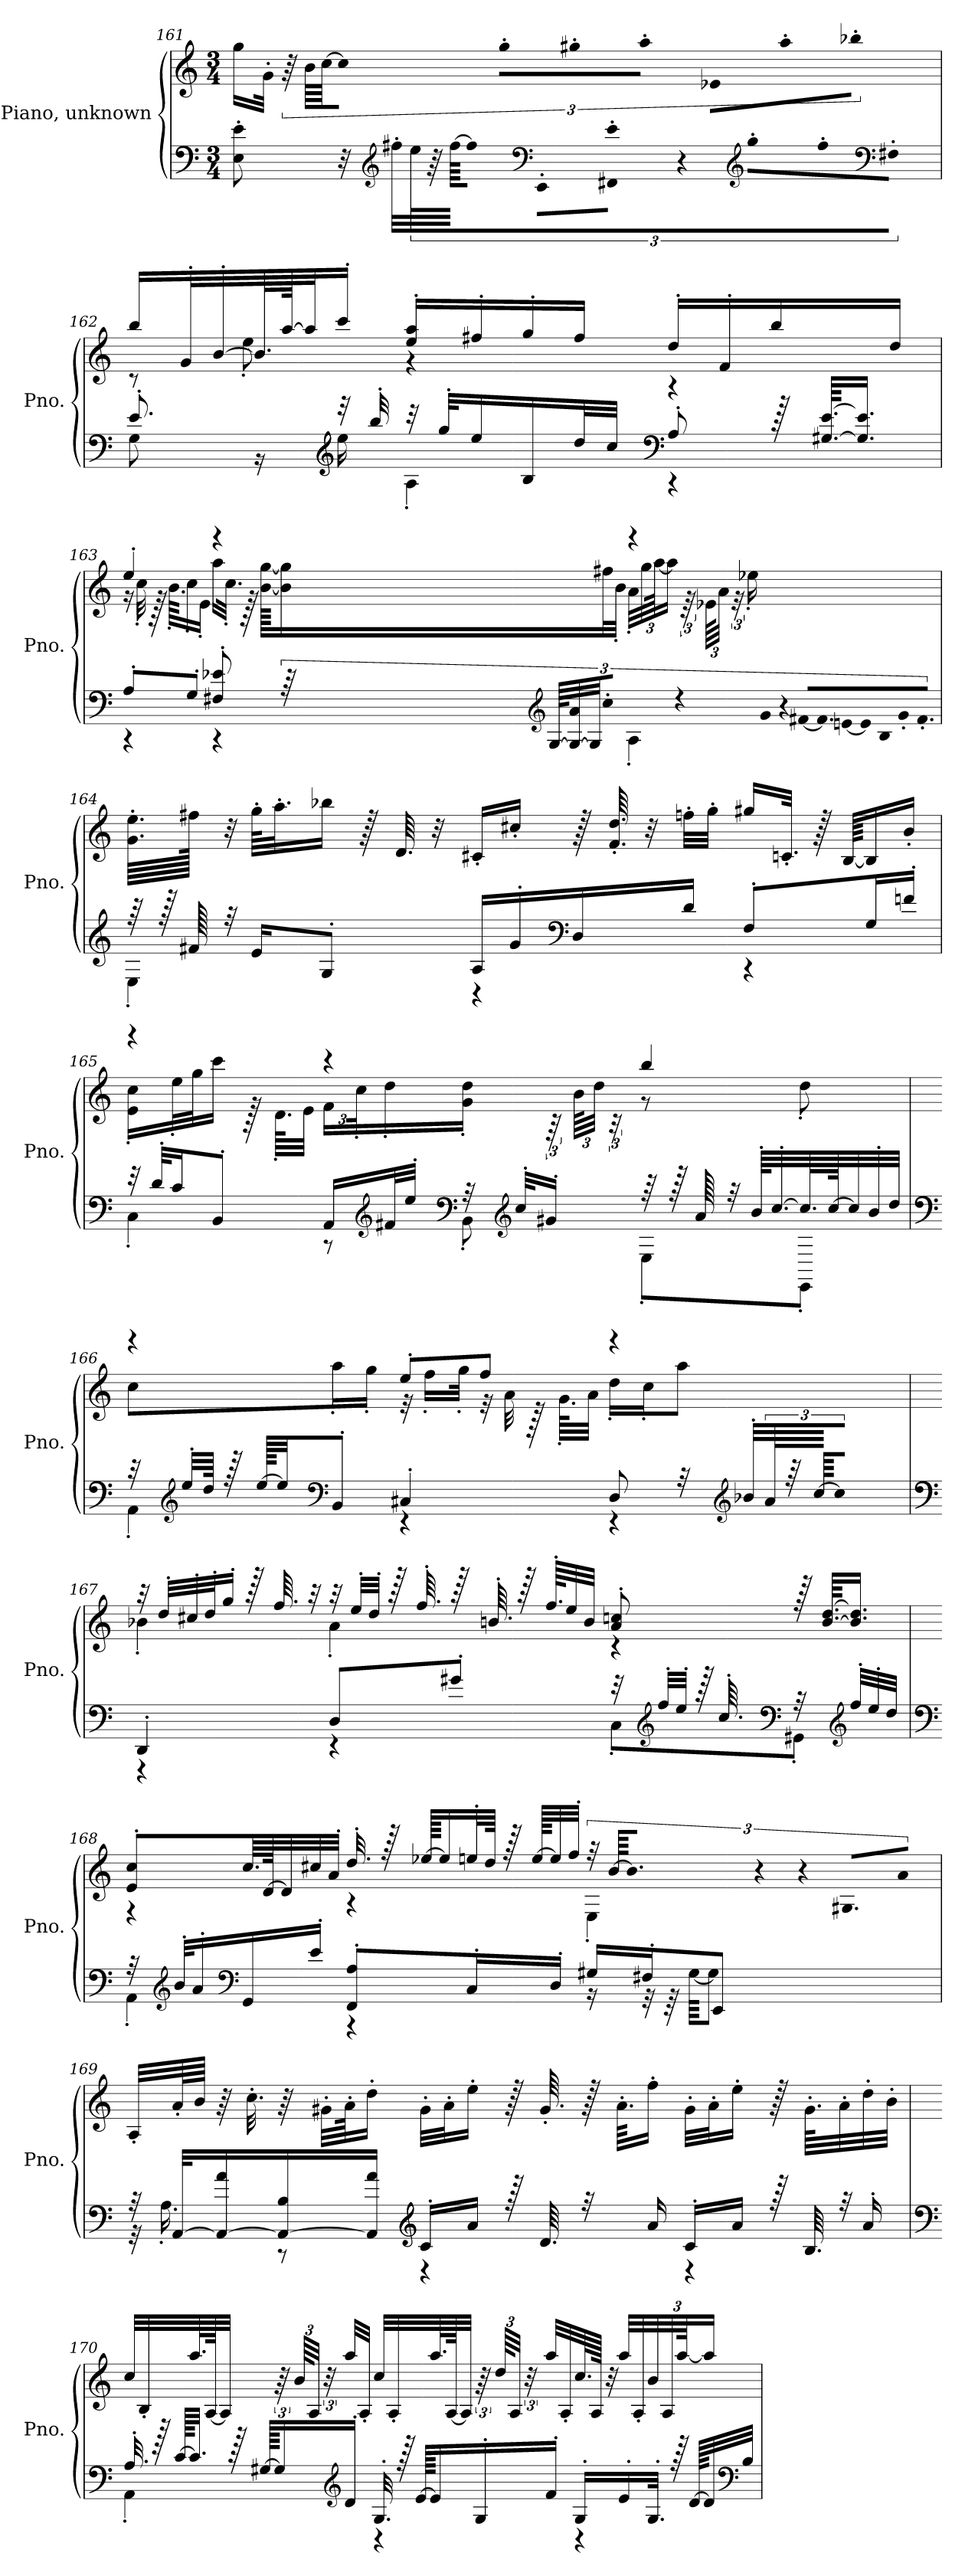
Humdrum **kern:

**kern	**kern
*part1	*part1
*staff2	*staff1
*I"Piano, unknown	*
*I'Pno.	*
!!LO:LB:g=z
*clefF4	*clefG2
*k[]	*k[]
*M3/4	*M3/4
=161	=161
8E\' 8e\'	16gg\LL
.	32g'\JJk
.	96r
.	96b\LLLL
.	[96cc\JJJ
32r	8cc\J]
*clefG2	*
32ff#X'\LLL	.
96ee\JJJk	.
96r	.
[96ff#\KLLL	.
32ff#\JJJ]	.
*clefF4	*
8EE'\L	16gg'\LL
.	16gg#X'\J
8FF#X\' 8e\'J	8aa'\J
32r	8e-X\L
*clefG2	*
32gg'\KLL	.
16ff#'\J	.
*clefF4	*
8F#X'\J	16aa'\L
.	16bb-X'\JJ
!!LO:LB:g=z
=162	=162
*^	*^
8.e'/	8G\	16bb/LL	8r
.	.	32g'/L	.
.	.	[32b'/	.
.	16r	64.b/L]	8ee'\
.	.	[128aa/JK	.
.	.	32aa/J]	.
*clefG2	*	*	*
32r	16ee\	16ccc'/JJ	.
32bb'/	.	.	.
32r	4A'\	16ee/' 16aa/'LL	4r
32gg'/KLL	.	.	.
16ee/	.	16ff#X'/	.
16B/	.	16gg'/	.
32dd/L	.	16ff#/JJ	.
32cc/JJJ	.	.	.
*clefF4	*	*	*
8A'/	4r	16dd'/LL	4r
.	.	16f'/	.
128r	.	16bb/	.
[64.G#X/ [64.e/KKLL	.	.	.
16.G#/] 16.e/]JJ	.	.	.
.	.	16dd/JJ	.
!!LO:LB:g=z	!!
=163	=163	=163	=163
8A'/L	4r	4ee'/	16r
.	.	.	32cc'\
.	.	.	128r
.	.	.	64.b'\KKLL
8G'/J	.	.	16cc'\
.	.	.	16e'\JJ
8F#X/' 8e-X/'	4r	4r	16aa\LL
.	.	.	32.cc'\JJk
.	.	.	128r
.	.	.	[128b\ [128gg\KKKLL
96r	.	.	16b\] 16gg\]
*clefG2	*	*	*
[96G/KLLL	.	.	.
48G/_ 48a/	.	.	.
48G/J]	.	.	.
16cc'/JJ	.	.	32ff#X\L
.	.	.	32b'\JJJ
32r	4A'\	4r	32a'\LLL
*	*	*	*Xbrackettup
64g/	.	.	48gg\
128r	.	.	.
.	.	.	[96aa\JK
[128f#X/KLLLL	.	.	.
64.f#/]	.	.	16aa\JJ]
[128en/JK	.	.	.
32e/J]	.	.	.
*	*	*	*brackettup
16B/	.	.	96r
.	.	.	96e-X\KLLL
.	.	.	48a\JJJ
.	.	.	48r
64g'/KL	.	.	16ee-X'\
32.f#'/JJJ	.	.	.
*	*	*v	*v
!!LO:LB:g=z
=164	=164	=164
64r	4E'\	64.g\' 64.ee\'LLLL
128r	.	.
128f#X/	.	128ff#X\JJJJk
32r	.	32r
16e/KL	.	64gg'\KLLL
.	.	32.aa'\J
8G'/J	.	16bb-X\JJ
.	.	128r
.	.	64.d/
.	.	32r
16A/LL	4r	16c#X'/LL
16g'/	.	16cc#X'/JJ
*clefF4	*	*
16D/	.	128r
.	.	64.f/' 64.dd/'
.	.	32r
16d/JJ	.	32ffn'\LLL
.	.	32gg'\JJJ
8F'/L	4r	16gg#X/LL
.	.	32.cn'/JJk
.	.	128r
.	.	[128B/KKKLL
16G/L	.	16B/]
16fn'/JJ	.	16b'/JJ
!!LO:PB:g=z
=165	=165	=165
*	*	*^
32r	4C'\	4r	16e\' 16cc\'LL
32d'/KLL	.	.	.
16c/J	.	.	32ee'\L
.	.	.	32gg\J
8BB'/J	.	.	16ccc\JJ
.	.	.	128r
.	.	.	64.d'\KLLL
.	.	.	32e\JJJ
*	*	*	*Xbrackettup
16AA/LL	8r	4r	24f\LL
.	.	.	48cc'\K
*clefG2	*	*	*
32f#X/L	.	.	16dd'\
32ee'/JJJ	.	.	.
*clefF4	*	*	*
32r	8BB'\	.	16g\' 16dd\'JJ
*clefG2	*	*	*
32cc'/KLL	.	.	.
*	*	*	*brackettup
16g#X'/JJ	.	.	96r
.	.	.	96b\KLLL
.	.	.	48dd\JJJ
.	.	.	48r
64r	8E'\L	4bb/	8r
128r	.	.	.
128a/	.	.	.
32r	.	.	.
64b'/KLLL	.	.	.
[32.cc'/	.	.	.
64.cc/L]	8EE'\J	.	8dd'\
[128cc/JK	.	.	.
32cc/]	.	.	.
32b'/	.	.	.
32dd/JJJ	.	.	.
!!LO:LB:g=z	!!
=166	=166	=166	=166
*clefF4	*	*	*
32r	4AA'\	4r	8cc\L
*clefG2	*	*	*
32ee'/LLL	.	.	.
64dd/JJJk	.	.	.
128r	.	.	.
[128ee/KKLLL	.	.	.
32ee/JJ]	.	.	.
*clefF4	*	*	*
8BB'/J	.	.	16aa'\L
.	.	.	16gg'\JJ
4C#X'/	4r	8ee'/L	32r
.	.	.	16ff'\LL
.	.	.	32gg'\JJk
.	.	8ff/J	32r
.	.	.	32a\
.	.	.	128r
.	.	.	64.g'\KLLL
.	.	.	32a\JJJ
8D/	4r	4r	16dd'\LL
.	.	.	16cc'\J
32r	.	.	8aa\J
*clefG2	*	*	*
32b-X'/LLL	.	.	.
96a/JJJk	.	.	.
96r	.	.	.
[96cc/KLLL	.	.	.
32cc/JJJ]	.	.	.
!!LO:LB:g=z	!!
=167	=167	=167	=167
*clefF4	*	*	*
4DD'/	4r	32r	4b-X'\
.	.	32dd'/LLL	.
.	.	32cc#X'/	.
.	.	32dd'/J	.
.	.	16gg'/JJ	.
.	.	128r	.
.	.	64.ff/	.
.	.	32r	.
8D/L	4r	32r	4a'\
.	.	32ee'/LLL	.
.	.	32dd'/JJJ	.
.	.	128r	.
.	.	64.ff'/	.
8g#X'/J	.	128r	.
.	.	64.bn'/	.
.	.	128r	.
.	.	64.ff'/KLLL	.
.	.	32ee/	.
.	.	32b/JJJ	.
32r	8C'\L	8a/' 8ccn/'	4r
*clefG2	*	*	*
32ff'/LLL	.	.	.
32ee'/JJJ	.	.	.
128r	.	.	.
64.cc'/	.	.	.
*clefF4	*	*	*
32r	8GG#X'\J	128r	.
.	.	[64.b/ [64.dd/KKLL	.
*clefG2	*	*	*
32ff'/LLL	.	16.b/] 16.dd/]JJ	.
32ee'/	.	.	.
32dd/JJJ	.	.	.
!!LO:LB:g=z	!!
=168	=168	=168	=168
*clefF4	*	*	*
32r	4AA'\	8e/' 8cc/'L	4r
*clefG2	*	*	*
32b'/KLL	.	.	.
16a'/	.	.	.
*clefF4	*	*	*
16GG/	.	64.cc/LLL	.
.	.	[128d/JK	.
.	.	32d/]	.
16e'/JJ	.	32cc#X/	.
.	.	32a'/JJJ	.
8FF/' 8A/'L	4r	32.dd'/	4r
.	.	128r	.
.	.	[128ee-X/KKKLL	.
.	.	16ee-/]	.
16C'/L	.	32een'/L	.
.	.	64dd/JJJk	.
.	.	128r	.
.	.	[128ee/KKLLL	.
16D'/JJ	.	32ee/]	.
.	.	32ff'/JJJ	.
16G#X/LL	16r	48r	4E'\
.	.	[96b/KKLL	.
.	.	16.b/JJ]	.
16F#X'/J	32r	.	.
.	64r	.	.
.	[64G#\KKKL	.	.
8EE/J	8G#\J]	32r	.
.	.	128r	.
.	.	64.G#X/KKLL	.
.	.	16a/JJ	.
*	*	*v	*v
!!LO:LB:g=z
=169	=169	=169
32r	32r	32A'/LLL
[32AA/KLL	16.A'\	64a'/L
.	.	64b/JJJJ
16AA/_ 16a/	.	64r
.	.	32.cc'\
16AA/_ 16B/	8r	64r
.	.	32g#X'\LLL
.	.	64a'\JK
16AA/] 16a/JJ	.	16dd'\JJ
*clefG2	*	*
16c'/LL	4r	32g#'\LLL
.	.	32a'\J
16a/JJ	.	16ee'\JJ
128r	.	128r
64.d/	.	64.g#'/
32r	.	128r
.	.	64.a'\KKLL
16a/	.	16ff'\JJ
16c'/LL	4r	32g#'\LLL
.	.	32a'\J
16a/JJ	.	16ee'\JJ
128r	.	128r
64.B/	.	64.g#'\KLLL
32r	.	32a'\
16a'/	.	32dd'\
.	.	32b'\JJJ
!!LO:LB:g=z
=170	=170	=170
*clefF4	*	*
32.A'/	4AA'\	32cc/LLL
.	.	32B'/
128r	.	.
[128c/KKLLL	.	.
32.c/JJJ]	.	64.aa/L
.	.	[128A/JK
.	.	32A/JJJ]
128r	.	.
[128G#X/KKKLL	.	.
16G#/]	.	96r
.	.	96b/KLLL
.	.	48A/JJJ
.	.	48r
*clefG2	*	*
16d'/JJ	.	32aa/LLL
.	.	32A'/JJJ
32.G#'/	4r	32cc/LLL
.	.	32A'/
128r	.	.
[128e/KKKLL	.	.
16e/]	.	64.aa/L
.	.	[128A/JK
.	.	32A/JJJ]
16G#'/	.	96r
.	.	96dd/KLLL
.	.	48A/JJJ
.	.	48r
16f'/JJ	.	32aa/LLL
.	.	32A'/
16G#'/LL	4r	64.cc/L
.	.	128A/JJJJk
.	.	32r
16e'/	.	32aa/LLL
.	.	32A'/
32.G#'/JJk	.	32b/
*	*	*Xbrackettup
.	.	48A/
128r	.	.
.	.	[96aa/JK
[128d/KKLLL	.	.
32d/]	.	16aa/JJ]
*clefF4	*	*
32B/JJJ	.	.
*v	*v	*
=	=
*-	*-
